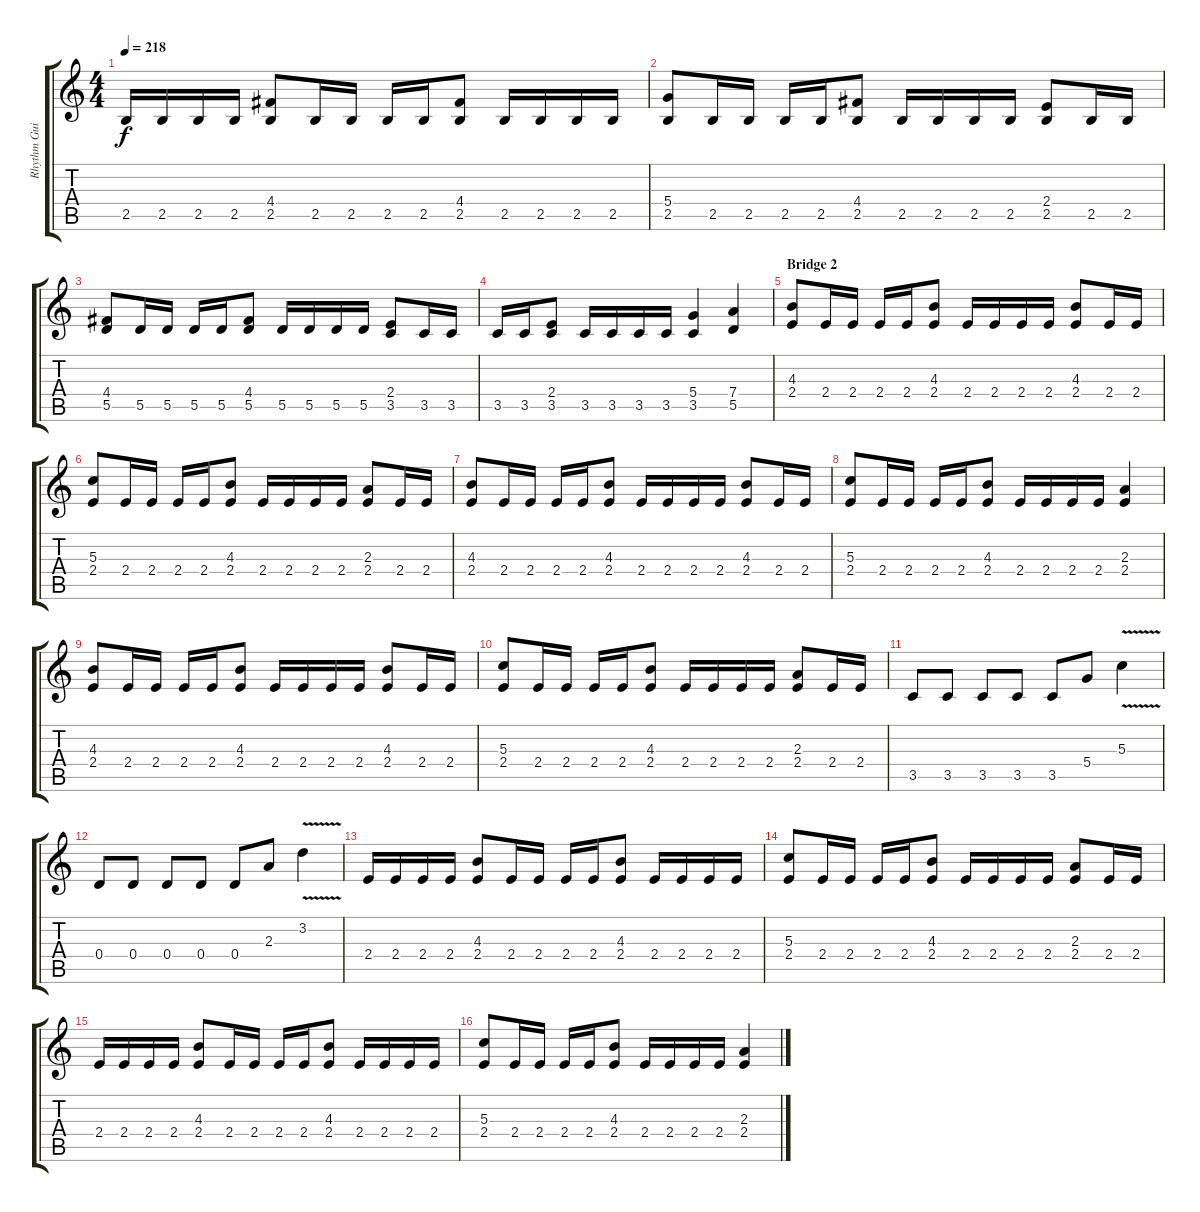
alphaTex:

\track ("Rhythm Guitar 1" "Rhythm Gui") {instrument distortionguitar}
\staff {score tabs}
\tuning (E4 B3 G3 D3 A2 E2) {hide}
\ts (4 4)
\tempo 218
\clef g2
\ks c
2.5.16{dy f} 2.5.16 2.5.16 2.5.16 (4.4 2.5).8 2.5.16 2.5.16 2.5.16 2.5.16 (4.4 2.5).8 2.5.16 2.5.16 2.5.16 2.5.16 |
(5.4 2.5).8 2.5.16 2.5.16 2.5.16 2.5.16 (4.4 2.5).8 2.5.16 2.5.16 2.5.16 2.5.16 (2.4 2.5).8 2.5.16 2.5.16 |
(4.4 5.5).8 5.5.16 5.5.16 5.5.16 5.5.16 (4.4 5.5).8 5.5.16 5.5.16 5.5.16 5.5.16 (2.4 3.5).8 3.5.16 3.5.16 |
3.5.16 3.5.16 (2.4 3.5).8 3.5.16 3.5.16 3.5.16 3.5.16 (5.4 3.5).4 (7.4 5.5).4 |
\section ("" "Bridge 2")
(4.3 2.4).8 2.4.16 2.4.16 2.4.16 2.4.16 (4.3 2.4).8 2.4.16 2.4.16 2.4.16 2.4.16 (4.3 2.4).8 2.4.16 2.4.16 |
(5.3 2.4).8 2.4.16 2.4.16 2.4.16 2.4.16 (4.3 2.4).8 2.4.16 2.4.16 2.4.16 2.4.16 (2.3 2.4).8 2.4.16 2.4.16 |
(4.3 2.4).8 2.4.16 2.4.16 2.4.16 2.4.16 (4.3 2.4).8 2.4.16 2.4.16 2.4.16 2.4.16 (4.3 2.4).8 2.4.16 2.4.16 |
(5.3 2.4).8 2.4.16 2.4.16 2.4.16 2.4.16 (4.3 2.4).8 2.4.16 2.4.16 2.4.16 2.4.16 (2.3 2.4).4 |
(4.3 2.4).8 2.4.16 2.4.16 2.4.16 2.4.16 (4.3 2.4).8 2.4.16 2.4.16 2.4.16 2.4.16 (4.3 2.4).8 2.4.16 2.4.16 |
(5.3 2.4).8 2.4.16 2.4.16 2.4.16 2.4.16 (4.3 2.4).8 2.4.16 2.4.16 2.4.16 2.4.16 (2.3 2.4).8 2.4.16 2.4.16 |
3.5.8 3.5.8 3.5.8 3.5.8 3.5.8 5.4.8 5.3{v}.4 |
0.4.8 0.4.8 0.4.8 0.4.8 0.4.8 2.3.8 3.2{v}.4 |
2.4.16 2.4.16 2.4.16 2.4.16 (4.3 2.4).8 2.4.16 2.4.16 2.4.16 2.4.16 (4.3 2.4).8 2.4.16 2.4.16 2.4.16 2.4.16 |
(5.3 2.4).8 2.4.16 2.4.16 2.4.16 2.4.16 (4.3 2.4).8 2.4.16 2.4.16 2.4.16 2.4.16 (2.3 2.4).8 2.4.16 2.4.16 |
2.4.16 2.4.16 2.4.16 2.4.16 (4.3 2.4).8 2.4.16 2.4.16 2.4.16 2.4.16 (4.3 2.4).8 2.4.16 2.4.16 2.4.16 2.4.16 |
(5.3 2.4).8 2.4.16 2.4.16 2.4.16 2.4.16 (4.3 2.4).8 2.4.16 2.4.16 2.4.16 2.4.16 (2.3 2.4).4
